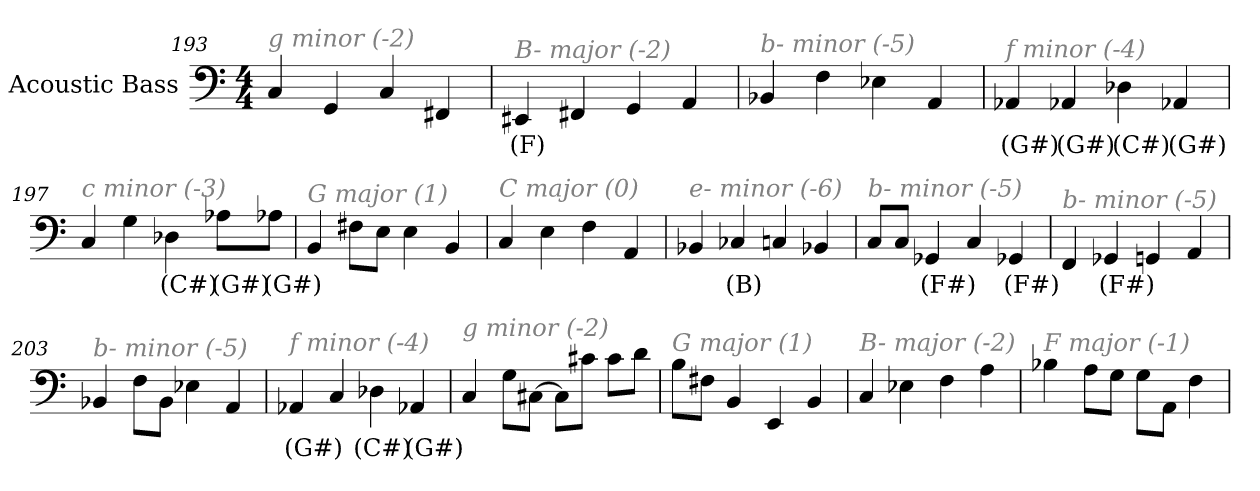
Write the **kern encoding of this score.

**kern	**text
*part1	*part1
*staff1	*staff1
*I"Acoustic Bass	*
*clefF4	*
*ITrd7c12	*
*k[]	*
*C:	*
*M4/4	*
=193	=193
!LO:TX:i:color=#808080:t=g minor (-2)	!
4CC	.
4GGG	.
4CC	.
4FFF#X	.
=194	=194
!LO:TX:i:color=#808080:t=B- major (-2)	!
4EEE#Xi	(F)
4FFF#X	.
4GGG	.
4AAA	.
=195	=195
!LO:TX:i:color=#808080:t=b- minor (-5)	!
4BBB-X	.
4FF	.
4EE-X	.
4AAA	.
=196	=196
!LO:TX:i:color=#808080:t=f minor (-4)	!
4AAA-Xj	(G#)
4AAA-Xj	(G#)
4DD-Xj	(C#)
4AAA-Xj	(G#)
=197	=197
!LO:TX:i:color=#808080:t=c minor (-3)	!
4CC	.
4GG	.
4DD-Xj	(C#)
8AA-XjL	(G#)
8AA-XjJ	(G#)
=198	=198
!LO:TX:i:color=#808080:t=G major (1)	!
4BBB	.
8FF#XL	.
8EEJ	.
4EE	.
4BBB	.
=199	=199
!LO:TX:i:color=#808080:t=C major (0)	!
4CC	.
4EE	.
4FF	.
4AAA	.
=200	=200
!LO:TX:i:color=#808080:t=e- minor (-6)	!
4BBB-X	.
4CC-Xj	(B)
4CC	.
4BBB-X	.
=201	=201
!LO:TX:i:color=#808080:t=b- minor (-5)	!
8CCL	.
8CCJ	.
4GGG-Xj	(F#)
4CC	.
4GGG-Xj	(F#)
=202	=202
!LO:TX:i:color=#808080:t=b- minor (-5)	!
4FFF	.
4GGG-Xj	(F#)
4GGG	.
4AAA	.
=203	=203
!LO:TX:i:color=#808080:t=b- minor (-5)	!
4BBB-X	.
8FFL	.
8BBB-J	.
4EE-X	.
4AAA	.
=204	=204
!LO:TX:i:color=#808080:t=f minor (-4)	!
4AAA-Xj	(G#)
4CC	.
4DD-Xj	(C#)
4AAA-Xj	(G#)
=205	=205
!LO:TX:i:color=#808080:t=g minor (-2)	!
4CC	.
8GGL	.
[8CC#XJ	.
8CC#L]	.
8C#XJ	.
8C#L	.
8DJ	.
=206	=206
!LO:TX:i:color=#808080:t=G major (1)	!
8BBL	.
8FF#XJ	.
4BBB	.
4EEE	.
4BBB	.
=207	=207
!LO:TX:i:color=#808080:t=B- major (-2)	!
4CC	.
4EE-X	.
4FF	.
4AA	.
=208	=208
!LO:TX:i:color=#808080:t=F major (-1)	!
4BB-X	.
8AAL	.
8GGJ	.
8GGL	.
8AAAJ	.
4FF	.
=	=
*-	*-
